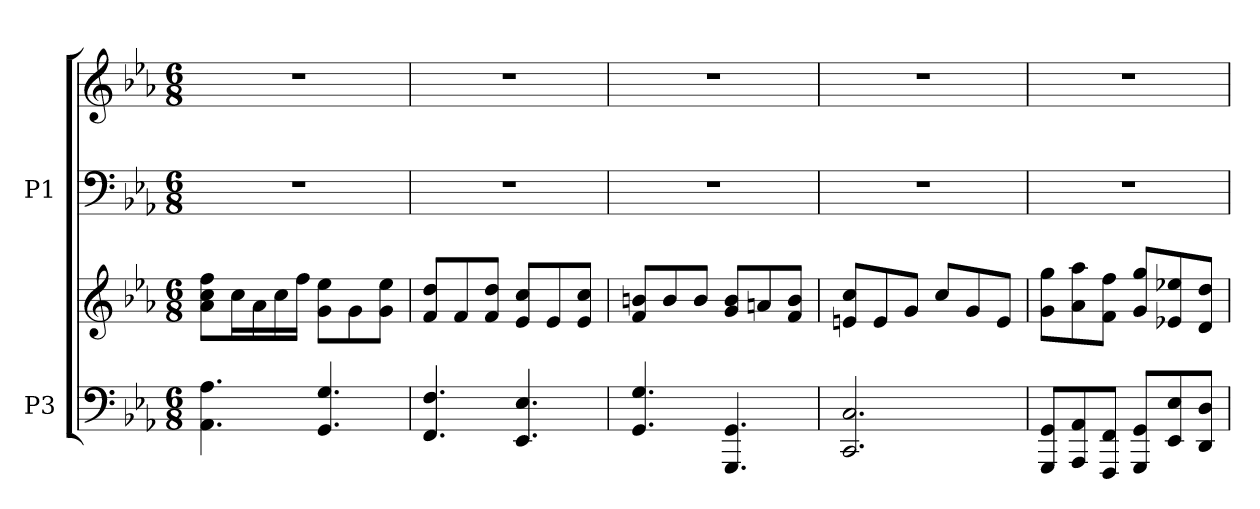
**kern	**kern	**kern	**kern
*part2	*part2	*part1	*part1
*staff4	*staff3	*staff2	*staff1
*I"P3	*	*I"P1	*
!!LO:PB:g=z
*clefF4	*clefG2	*clefF4	*clefG2
*k[b-e-a-]	*k[b-e-a-]	*k[b-e-a-]	*k[b-e-a-]
*c:	*c:	*c:	*c:
*M6/8	*M6/8	*M6/8	*M6/8
=1	=1	=1	=1
!	!	!LO:N:vis=1	!LO:N:vis=1
4.AA-i\ 4.A-i	8a-i\ 8cci 8ffiL	2.r	2.r
.	16cci\L	.	.
.	16a-i\	.	.
.	16cci\	.	.
.	16ffi\JJ	.	.
4.GGi/ 4.Gi	8gi\ 8ee-iL	.	.
.	8gi\	.	.
.	8gi\ 8ee-iJ	.	.
=2	=2	=2	=2
!	!	!LO:N:vis=1	!LO:N:vis=1
4.FFi/ 4.Fi	8fi/ 8ddiL	2.r	2.r
.	8fi/	.	.
.	8fi/ 8ddiJ	.	.
4.EE-i/ 4.E-i	8e-i/ 8cciL	.	.
.	8e-i/	.	.
.	8e-i/ 8cciJ	.	.
=3	=3	=3	=3
!	!	!LO:N:vis=1	!LO:N:vis=1
4.GGi/ 4.Gi	8fi/ 8bniL	2.r	2.r
.	8bi/	.	.
.	8bi/J	.	.
4.GGGi/ 4.GGi	8gi/ 8biL	.	.
.	8ani/	.	.
.	8fi/ 8biJ	.	.
=4	=4	=4	=4
!	!	!LO:N:vis=1	!LO:N:vis=1
2.CCi/ 2.Ci	8eni/ 8cciL	2.r	2.r
.	8ei/	.	.
.	8gi/J	.	.
.	8cci/L	.	.
.	8gi/	.	.
.	8ei/J	.	.
=5	=5	=5	=5
!	!	!LO:N:vis=1	!LO:N:vis=1
8GGGi/ 8GGiL	8gi\ 8ggiL	2.r	2.r
8AAA-i/ 8AA-i	8a-i\ 8aa-i	.	.
8FFFi/ 8FFiJ	8fi\ 8ffiJ	.	.
8GGGi/ 8GGiL	8gi/ 8ggiL	.	.
8EE-i/ 8E-i	8e-Xi/ 8ee-Xi	.	.
8DDi/ 8DiJ	8di/ 8ddiJ	.	.
=	=	=	=
*-	*-	*-	*-
